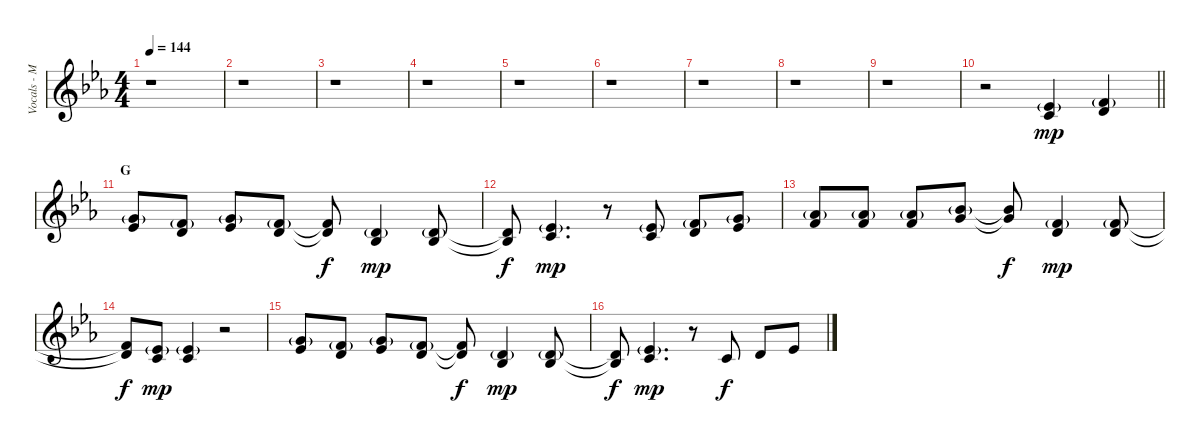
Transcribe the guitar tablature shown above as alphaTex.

\track ("Vocals - Mao" "Vocals - M") {instrument lead6voice}
\staff {score}
\tuning (E4 B3 G3 D3 A2 E2) {hide}
\ts (4 4)
\tempo 144
\clef g2
\ks eb
r.1{dy f} |
r.1 |
r.1 |
r.1 |
r.1 |
r.1 |
r.1 |
r.1 |
r.1 |
\barLineRight lightlight
r.2 (4.2{g} 5.3).4{dy mp} (1.1{g} 3.2).4 |
\section ("" "G")
(3.1{g} 4.2).8 (1.1{g} 3.2).8 (3.1{g} 4.2).8 (1.1{g} 3.2).8 (1.1{t} 3.2{t}).8{dy f} (3.2{g} 3.3).4{dy mp} (3.2{g} 3.3).8 |
(3.2{t} 3.3{t}).8{dy f} (4.2{g} 5.3).4{d dy mp} r.8 (4.2{g} 5.3).8 (1.1{g} 3.2).8 (3.1{g} 4.2).8 |
(4.1{g} 6.2).8 (4.1{g} 6.2).8 (4.1{g} 6.2).8 (6.1{g} 8.2).8 (6.1{t} 8.2{t}).8{dy f} (1.1{g} 3.2).4{dy mp} (1.1{g} 3.2).8 |
(1.1{t} 3.2{t}).8{dy f} (4.2{g} 5.3).8{dy mp} (4.2{g} 5.3).4 r.2 |
(3.1{g} 4.2).8 (1.1{g} 3.2).8 (3.1{g} 4.2).8 (1.1{g} 3.2).8 (1.1{t} 3.2{t}).8{dy f} (3.2{g} 3.3).4{dy mp} (3.2{g} 3.3).8 |
(3.2{t} 3.3{t}).8{dy f} (4.2{g} 5.3).4{d dy mp} r.8 1.2.8{dy f} 3.2.8 4.2.8
